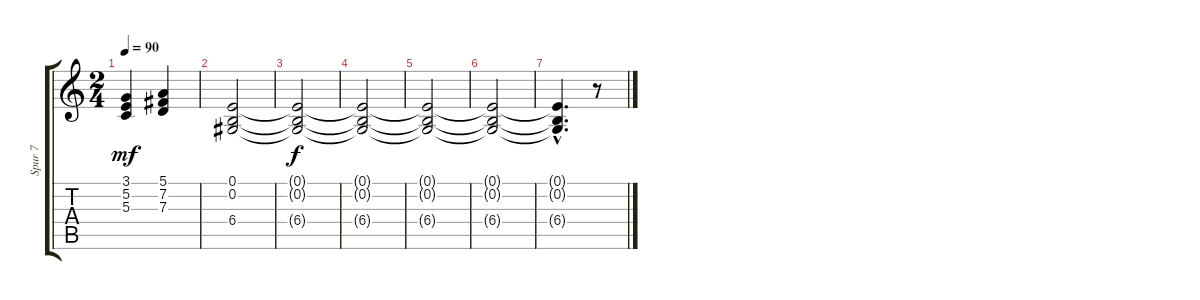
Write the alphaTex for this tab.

\track ("Spur 7" "Spur 7") {instrument pad2warm}
\staff {score tabs}
\tuning (E4 B3 G3 D3 A2 E2) {hide}
\ts (2 4)
\tempo 90
\clef g2
\ks c
(3.1 5.2 5.3).4{dy mf} (5.1 7.2 7.3).4 |
(0.1 0.2 6.4).2 |
(0.1{t} 0.2{t} 6.4{t}).2{dy f} |
(0.1{t} 0.2{t} 6.4{t}).2 |
(0.1{t} 0.2{t} 6.4{t}).2 |
(0.1{t} 0.2{t} 6.4{t}).2 |
(0.1{hac t} 0.2{hac t} 6.4{hac t}).4{d} r.8
